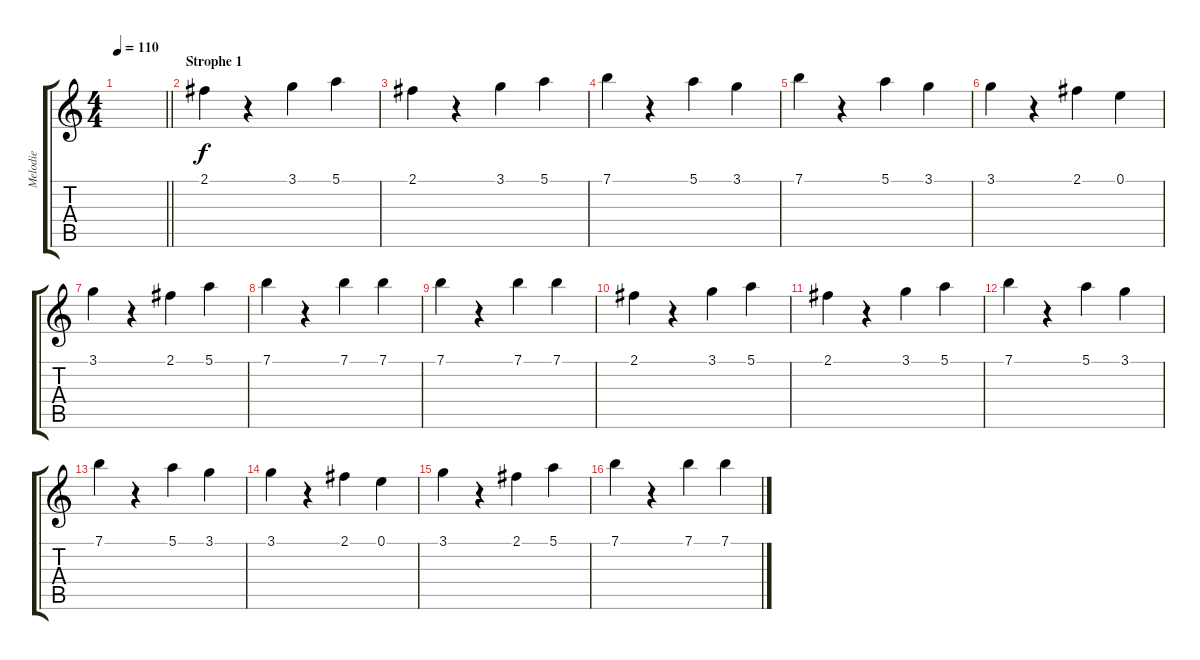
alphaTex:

\track ("Melodie" "Melodie") {instrument acousticguitarsteel}
\staff {score tabs}
\tuning (E4 B3 G3 D3 A2 E2) {hide}
\ts (4 4)
\tempo 110
\clef g2
\barLineRight lightlight
\ks c
|
\section ("" "Strophe 1")
2.1.4 r.4 3.1.4 5.1.4 |
2.1.4 r.4 3.1.4 5.1.4 |
7.1.4 r.4 5.1.4 3.1.4 |
7.1.4 r.4 5.1.4 3.1.4 |
3.1.4 r.4 2.1.4 0.1.4 |
3.1.4 r.4 2.1.4 5.1.4 |
7.1.4 r.4 7.1.4 7.1.4 |
7.1.4 r.4 7.1.4 7.1.4 |
2.1.4 r.4 3.1.4 5.1.4 |
2.1.4 r.4 3.1.4 5.1.4 |
7.1.4 r.4 5.1.4 3.1.4 |
7.1.4 r.4 5.1.4 3.1.4 |
3.1.4 r.4 2.1.4 0.1.4 |
3.1.4 r.4 2.1.4 5.1.4 |
7.1.4 r.4 7.1.4 7.1.4
